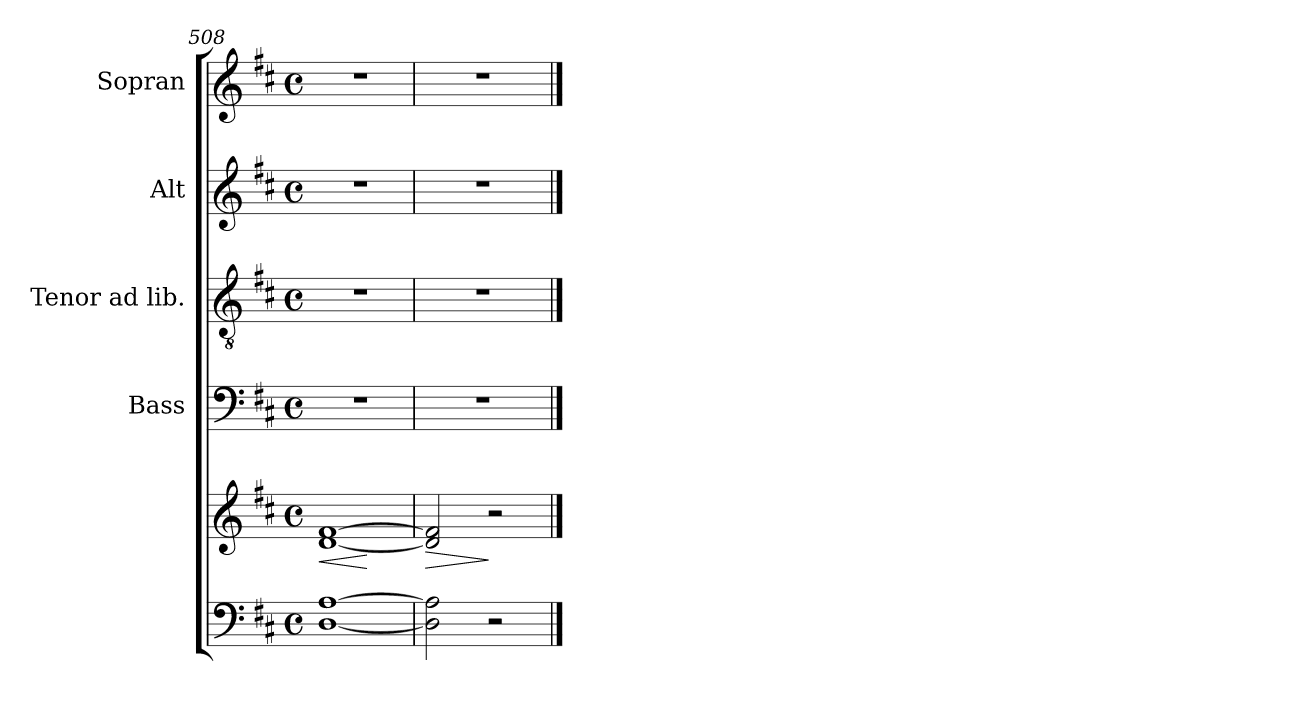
**kern	**kern	**dynam	**kern	**kern	**kern	**kern
*part5	*part5	*part5	*part4	*part3	*part2	*part1
*staff6	*staff5	*staff5/6	*staff4	*staff3	*staff2	*staff1
*	*	*	*I"Bass	*I"Tenor ad lib.	*I"Alt	*I"Sopran
*	*	*	*I'B.	*I'T.	*I'A.	*I'S.
*clefF4	*clefG2	*	*clefF4	*clefGv2	*clefG2	*clefG2
*k[f#c#]	*k[f#c#]	*	*k[f#c#]	*k[f#c#]	*k[f#c#]	*k[f#c#]
*D:	*D:	*	*D:	*D:	*D:	*D:
*M4/4	*M4/4	*	*M4/4	*M4/4	*M4/4	*M4/4
*met(c)	*met(c)	*	*met(c)	*met(c)	*met(c)	*met(c)
=508	=508	=508	=508	=508	=508	=508
!	!	!LO:HP:b	!	!	!	!
[1D [1A	[1d [1f#	<	1r	1r	1r	1r
.	.	[	.	.	.	.
=509	=509	=509	=509	=509	=509	=509
!	!	!LO:HP:b	!	!	!	!
2D\] 2A\]	2d/] 2f#/]	>	1r	1r	1r	1r
2r	2r	]	.	.	.	.
==	==	==	==	==	==	==
*-	*-	*-	*-	*-	*-	*-
